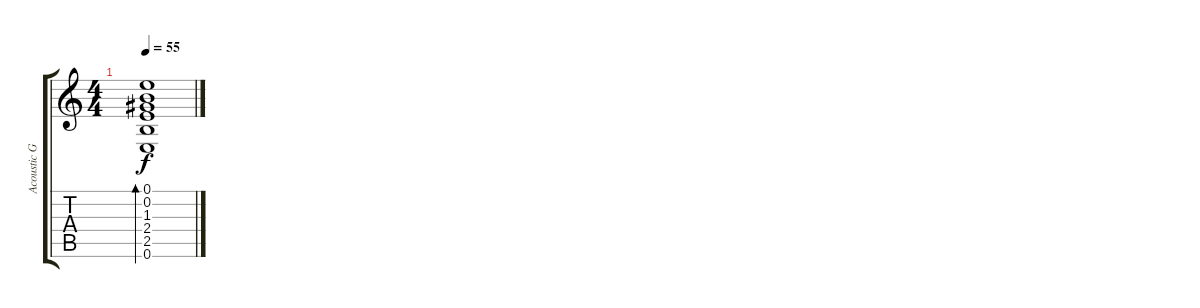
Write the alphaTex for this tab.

\track ("Acoustic Guitar" "Acoustic G") {instrument acousticguitarsteel}
\staff {score tabs}
\tuning (E4 B3 G3 D3 A2 E2) {hide}
\ts (4 4)
\tempo 55
\clef g2
\ks c
(0.1 0.2 1.3 2.4 2.5 0.6).1{bd 60 dy f}
